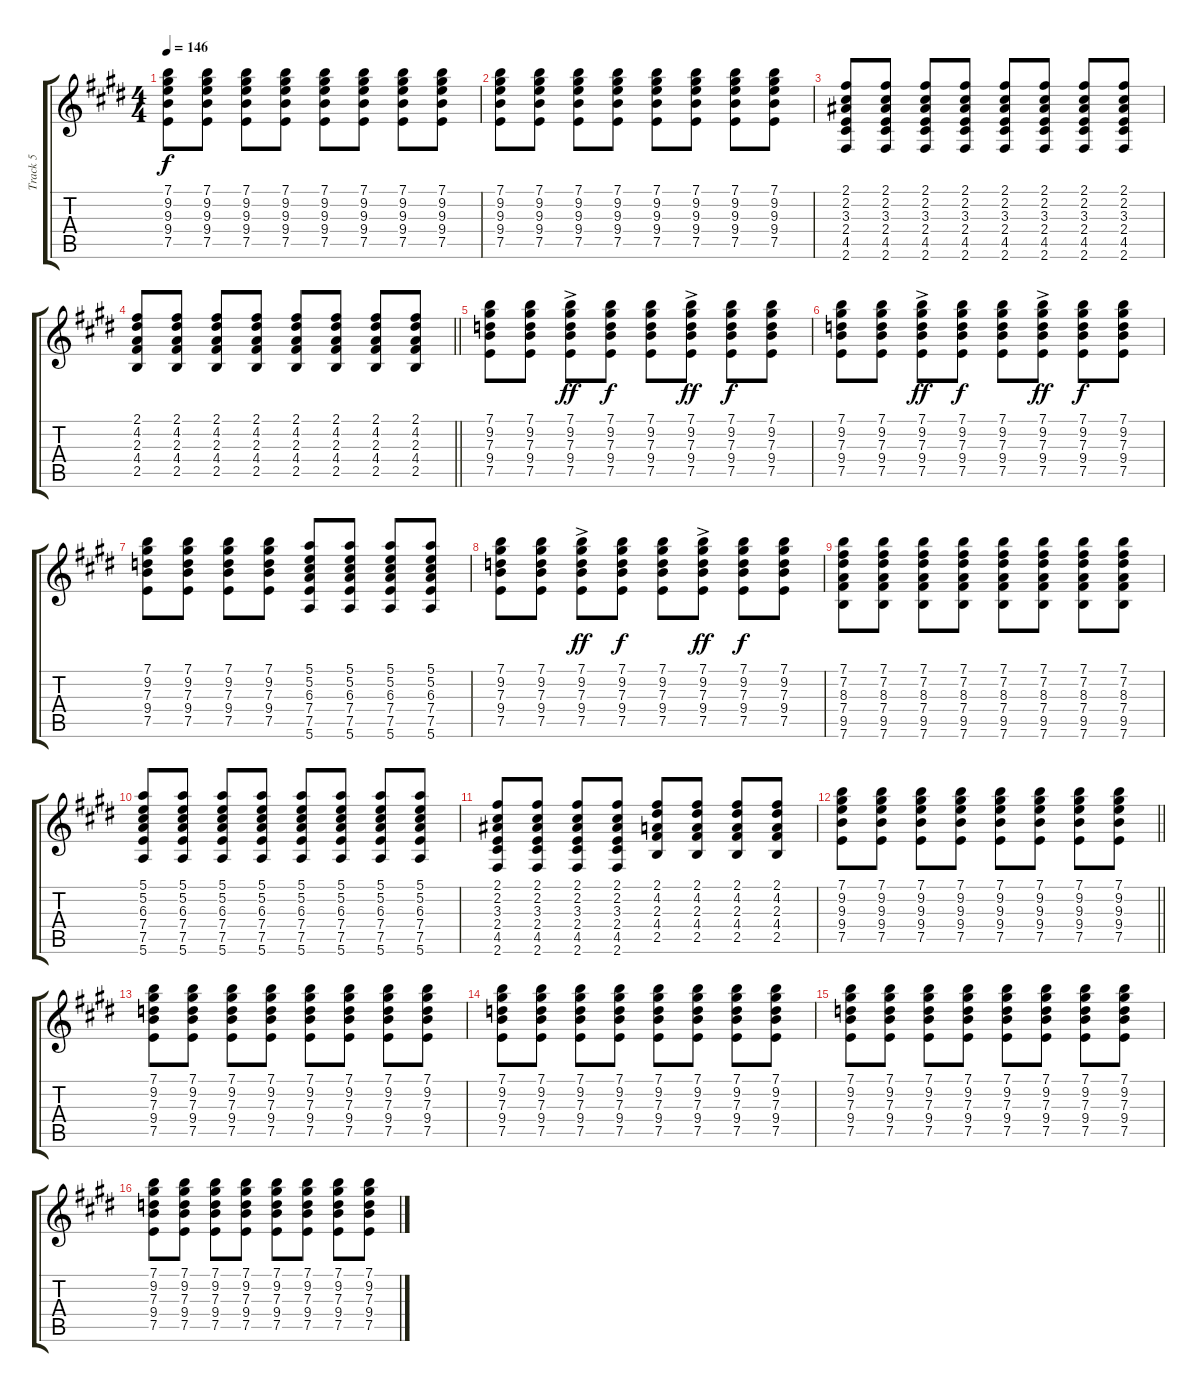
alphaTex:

\track ("Track 5" "Track 5") {instrument electricguitarclean}
\staff {score tabs}
\tuning (E4 B3 G3 D3 A2 E2) {hide}
\ts (4 4)
\tempo 146
\clef g2
\ks e
(7.1 9.2 9.3 9.4 7.5).8{dy f} (7.1 9.2 9.3 9.4 7.5).8 (7.1 9.2 9.3 9.4 7.5).8 (7.1 9.2 9.3 9.4 7.5).8 (7.1 9.2 9.3 9.4 7.5).8 (7.1 9.2 9.3 9.4 7.5).8 (7.1 9.2 9.3 9.4 7.5).8 (7.1 9.2 9.3 9.4 7.5).8 |
(7.1 9.2 9.3 9.4 7.5).8 (7.1 9.2 9.3 9.4 7.5).8 (7.1 9.2 9.3 9.4 7.5).8 (7.1 9.2 9.3 9.4 7.5).8 (7.1 9.2 9.3 9.4 7.5).8 (7.1 9.2 9.3 9.4 7.5).8 (7.1 9.2 9.3 9.4 7.5).8 (7.1 9.2 9.3 9.4 7.5).8 |
(2.1 2.2 3.3 2.4 4.5 2.6).8 (2.1 2.2 3.3 2.4 4.5 2.6).8 (2.1 2.2 3.3 2.4 4.5 2.6).8 (2.1 2.2 3.3 2.4 4.5 2.6).8 (2.1 2.2 3.3 2.4 4.5 2.6).8 (2.1 2.2 3.3 2.4 4.5 2.6).8 (2.1 2.2 3.3 2.4 4.5 2.6).8 (2.1 2.2 3.3 2.4 4.5 2.6).8 |
\barLineRight lightlight
(2.1 4.2 2.3 4.4 2.5).8 (2.1 4.2 2.3 4.4 2.5).8 (2.1 4.2 2.3 4.4 2.5).8 (2.1 4.2 2.3 4.4 2.5).8 (2.1 4.2 2.3 4.4 2.5).8 (2.1 4.2 2.3 4.4 2.5).8 (2.1 4.2 2.3 4.4 2.5).8 (2.1 4.2 2.3 4.4 2.5).8 |
(7.1 9.2 7.3 9.4 7.5).8 (7.1 9.2 7.3 9.4 7.5).8 (7.1{ac} 9.2{ac} 7.3{ac} 9.4{ac} 7.5{ac}).8{dy ff} (7.1 9.2 7.3 9.4 7.5).8{dy f} (7.1 9.2 7.3 9.4 7.5).8 (7.1{ac} 9.2{ac} 7.3{ac} 9.4{ac} 7.5{ac}).8{dy ff} (7.1 9.2 7.3 9.4 7.5).8{dy f} (7.1 9.2 7.3 9.4 7.5).8 |
(7.1 9.2 7.3 9.4 7.5).8 (7.1 9.2 7.3 9.4 7.5).8 (7.1{ac} 9.2{ac} 7.3{ac} 9.4{ac} 7.5{ac}).8{dy ff} (7.1 9.2 7.3 9.4 7.5).8{dy f} (7.1 9.2 7.3 9.4 7.5).8 (7.1{ac} 9.2{ac} 7.3{ac} 9.4{ac} 7.5{ac}).8{dy ff} (7.1 9.2 7.3 9.4 7.5).8{dy f} (7.1 9.2 7.3 9.4 7.5).8 |
(7.1 9.2 7.3 9.4 7.5).8 (7.1 9.2 7.3 9.4 7.5).8 (7.1 9.2 7.3 9.4 7.5).8 (7.1 9.2 7.3 9.4 7.5).8 (5.1 5.2 6.3 7.4 7.5 5.6).8 (5.1 5.2 6.3 7.4 7.5 5.6).8 (5.1 5.2 6.3 7.4 7.5 5.6).8 (5.1 5.2 6.3 7.4 7.5 5.6).8 |
(7.1 9.2 7.3 9.4 7.5).8 (7.1 9.2 7.3 9.4 7.5).8 (7.1{ac} 9.2{ac} 7.3{ac} 9.4{ac} 7.5{ac}).8{dy ff} (7.1 9.2 7.3 9.4 7.5).8{dy f} (7.1 9.2 7.3 9.4 7.5).8 (7.1{ac} 9.2{ac} 7.3{ac} 9.4{ac} 7.5{ac}).8{dy ff} (7.1 9.2 7.3 9.4 7.5).8{dy f} (7.1 9.2 7.3 9.4 7.5).8 |
(7.1 7.2 8.3 7.4 9.5 7.6).8 (7.1 7.2 8.3 7.4 9.5 7.6).8 (7.1 7.2 8.3 7.4 9.5 7.6).8 (7.1 7.2 8.3 7.4 9.5 7.6).8 (7.1 7.2 8.3 7.4 9.5 7.6).8 (7.1 7.2 8.3 7.4 9.5 7.6).8 (7.1 7.2 8.3 7.4 9.5 7.6).8 (7.1 7.2 8.3 7.4 9.5 7.6).8 |
(5.1 5.2 6.3 7.4 7.5 5.6).8 (5.1 5.2 6.3 7.4 7.5 5.6).8 (5.1 5.2 6.3 7.4 7.5 5.6).8 (5.1 5.2 6.3 7.4 7.5 5.6).8 (5.1 5.2 6.3 7.4 7.5 5.6).8 (5.1 5.2 6.3 7.4 7.5 5.6).8 (5.1 5.2 6.3 7.4 7.5 5.6).8 (5.1 5.2 6.3 7.4 7.5 5.6).8 |
(2.1 2.2 3.3 2.4 4.5 2.6).8 (2.1 2.2 3.3 2.4 4.5 2.6).8 (2.1 2.2 3.3 2.4 4.5 2.6).8 (2.1 2.2 3.3 2.4 4.5 2.6).8 (2.1 4.2 2.3 4.4 2.5).8 (2.1 4.2 2.3 4.4 2.5).8 (2.1 4.2 2.3 4.4 2.5).8 (2.1 4.2 2.3 4.4 2.5).8 |
\barLineRight lightlight
(7.1 9.2 9.3 9.4 7.5).8 (7.1 9.2 9.3 9.4 7.5).8 (7.1 9.2 9.3 9.4 7.5).8 (7.1 9.2 9.3 9.4 7.5).8 (7.1 9.2 9.3 9.4 7.5).8 (7.1 9.2 9.3 9.4 7.5).8 (7.1 9.2 9.3 9.4 7.5).8 (7.1 9.2 9.3 9.4 7.5).8 |
(7.1 9.2 7.3 9.4 7.5).8 (7.1 9.2 7.3 9.4 7.5).8 (7.1 9.2 7.3 9.4 7.5).8 (7.1 9.2 7.3 9.4 7.5).8 (7.1 9.2 7.3 9.4 7.5).8 (7.1 9.2 7.3 9.4 7.5).8 (7.1 9.2 7.3 9.4 7.5).8 (7.1 9.2 7.3 9.4 7.5).8 |
(7.1 9.2 7.3 9.4 7.5).8 (7.1 9.2 7.3 9.4 7.5).8 (7.1 9.2 7.3 9.4 7.5).8 (7.1 9.2 7.3 9.4 7.5).8 (7.1 9.2 7.3 9.4 7.5).8 (7.1 9.2 7.3 9.4 7.5).8 (7.1 9.2 7.3 9.4 7.5).8 (7.1 9.2 7.3 9.4 7.5).8 |
(7.1 9.2 7.3 9.4 7.5).8 (7.1 9.2 7.3 9.4 7.5).8 (7.1 9.2 7.3 9.4 7.5).8 (7.1 9.2 7.3 9.4 7.5).8 (7.1 9.2 7.3 9.4 7.5).8 (7.1 9.2 7.3 9.4 7.5).8 (7.1 9.2 7.3 9.4 7.5).8 (7.1 9.2 7.3 9.4 7.5).8 |
(7.1 9.2 7.3 9.4 7.5).8 (7.1 9.2 7.3 9.4 7.5).8 (7.1 9.2 7.3 9.4 7.5).8 (7.1 9.2 7.3 9.4 7.5).8 (7.1 9.2 7.3 9.4 7.5).8 (7.1 9.2 7.3 9.4 7.5).8 (7.1 9.2 7.3 9.4 7.5).8 (7.1 9.2 7.3 9.4 7.5).8
